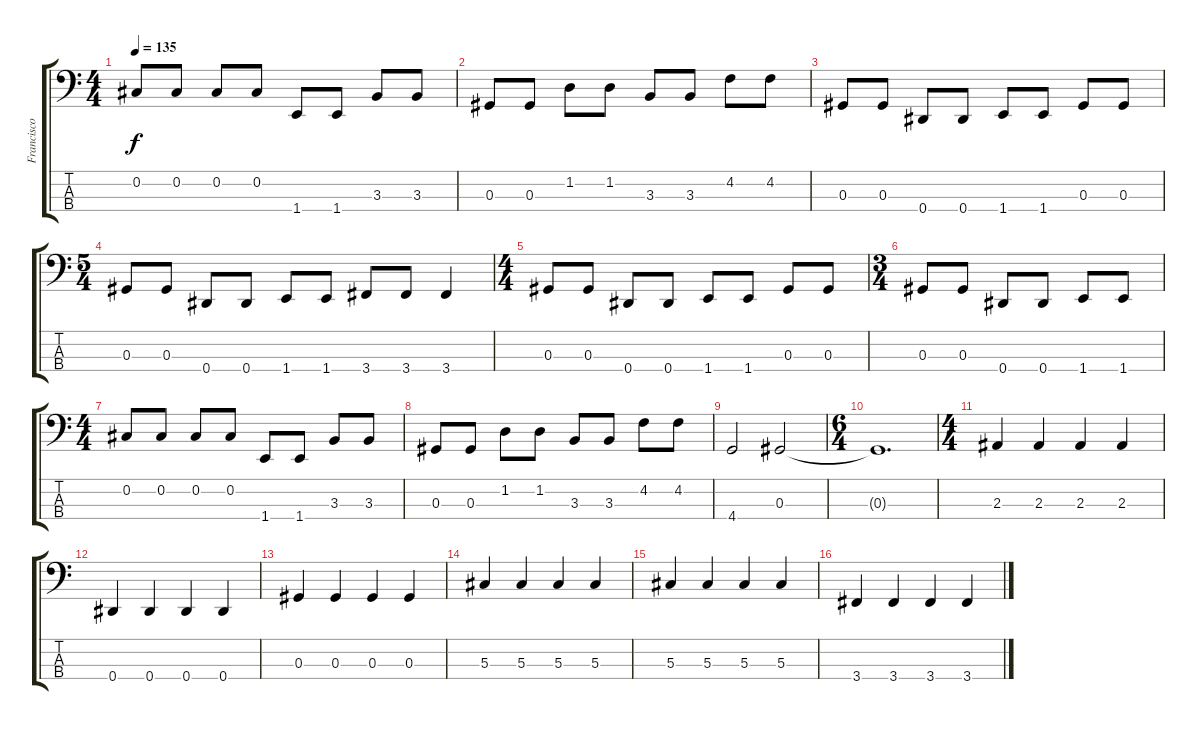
\track ("Francisco Fidalgo" "Francisco ") {instrument electricbasspick}
\staff {score tabs}
\tuning (Gb2 Db2 Ab1 Eb1) {hide}
\ts (4 4)
\tempo 135
\clef f4
\ks c
0.2.8{dy f} 0.2.8 0.2.8 0.2.8 1.4.8 1.4.8 3.3.8 3.3.8 |
0.3.8 0.3.8 1.2.8 1.2.8 3.3.8 3.3.8 4.2.8 4.2.8 |
0.3.8 0.3.8 0.4.8 0.4.8 1.4.8 1.4.8 0.3.8 0.3.8 |
\ts (5 4)
0.3.8 0.3.8 0.4.8 0.4.8 1.4.8 1.4.8 3.4.8 3.4.8 3.4.4 |
\ts (4 4)
0.3.8 0.3.8 0.4.8 0.4.8 1.4.8 1.4.8 0.3.8 0.3.8 |
\ts (3 4)
0.3.8 0.3.8 0.4.8 0.4.8 1.4.8 1.4.8 |
\ts (4 4)
0.2.8 0.2.8 0.2.8 0.2.8 1.4.8 1.4.8 3.3.8 3.3.8 |
0.3.8 0.3.8 1.2.8 1.2.8 3.3.8 3.3.8 4.2.8 4.2.8 |
4.4.2 0.3.2 |
\ts (6 4)
0.3{t}.1{d} |
\ts (4 4)
2.3.4 2.3.4 2.3.4 2.3.4 |
0.4.4 0.4.4 0.4.4 0.4.4 |
0.3.4 0.3.4 0.3.4 0.3.4 |
5.3.4 5.3.4 5.3.4 5.3.4 |
5.3.4 5.3.4 5.3.4 5.3.4 |
3.4.4 3.4.4 3.4.4 3.4.4
